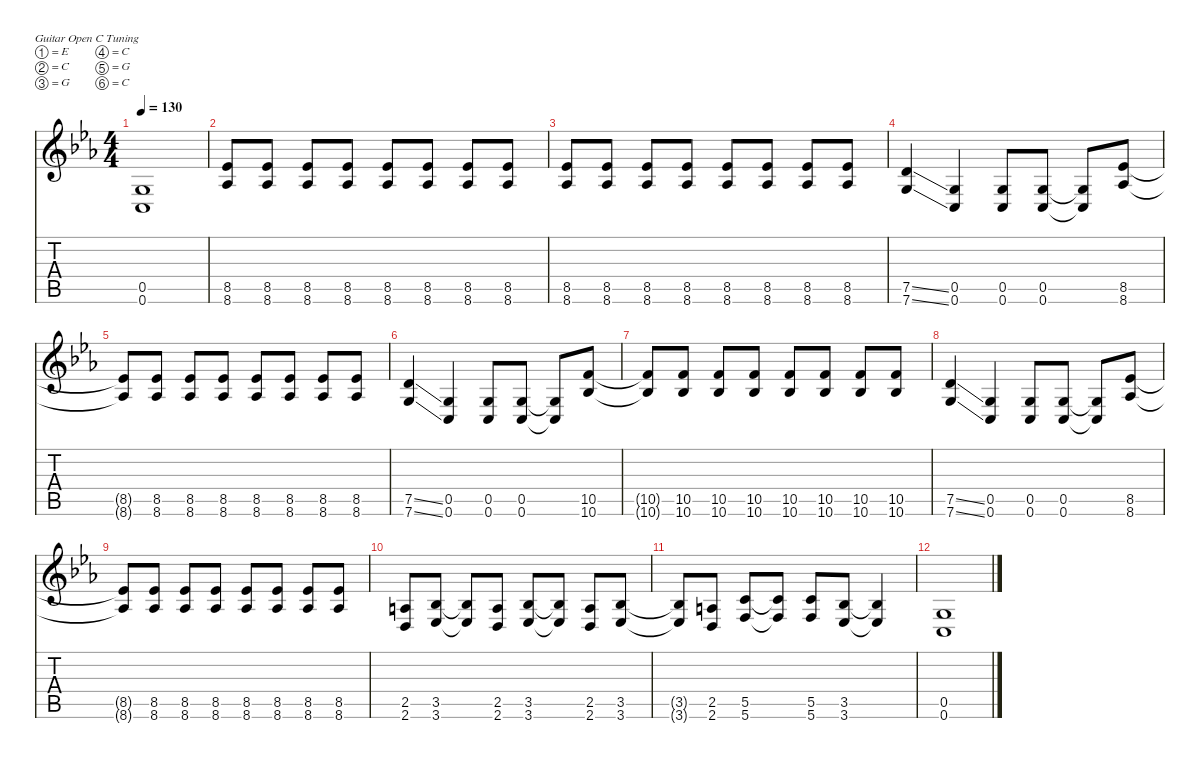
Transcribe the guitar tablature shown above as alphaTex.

\defaultSystemsLayout 4
\hideDynamics
\bracketExtendMode nobrackets
\singleTrackTrackNamePolicy hidden
\multiTrackTrackNamePolicy hidden
\firstSystemTrackNameMode fullname
\firstSystemTrackNameOrientation horizontal
\otherSystemsTrackNameOrientation horizontal
\track ("Guitar 1" "dist.guit.") {instrument distortionguitar}
\staff {score tabs}
\tuning (E4 C4 G3 C3 G2 C2)
\ts (4 4)
\tempo 130
\clef g2
\ks cminor
(0.5{acc forcenatural} 0.6{acc forcenatural}).1{dy f beam Up} |
(8.5{acc b} 8.6{acc b}).8{beam Up} (8.5{acc b} 8.6{acc b}).8{beam Up} (8.5{acc b} 8.6{acc b}).8{beam Up} (8.5{acc b} 8.6{acc b}).8{beam Up} (8.5{acc b} 8.6{acc b}).8{beam Up} (8.5{acc b} 8.6{acc b}).8{beam Up} (8.5{acc b} 8.6{acc b}).8{beam Up} (8.5{acc b} 8.6{acc b}).8{beam Up} |
(8.5{acc b} 8.6{acc b}).8{beam Up} (8.5{acc b} 8.6{acc b}).8{beam Up} (8.5{acc b} 8.6{acc b}).8{beam Up} (8.5{acc b} 8.6{acc b}).8{beam Up} (8.5{acc b} 8.6{acc b}).8{beam Up} (8.5{acc b} 8.6{acc b}).8{beam Up} (8.5{acc b} 8.6{acc b}).8{beam Up} (8.5{acc b} 8.6{acc b}).8{beam Up} |
(7.5{ss acc forcenatural} 7.6{ss acc forcenatural}).4{beam Up} (0.5{acc forcenatural} 0.6{acc forcenatural}).4{beam Up} (0.5{acc forcenatural} 0.6{acc forcenatural}).8{beam Up} (0.5{acc forcenatural} 0.6{acc forcenatural}).8{beam Up} (0.5{t acc forcenatural} 0.6{t acc forcenatural}).8{beam Up} (8.5{acc b} 8.6{acc b}).8{beam Up} |
(8.5{t acc b} 8.6{t acc b}).8{beam Up} (8.5{acc b} 8.6{acc b}).8{beam Up} (8.5{acc b} 8.6{acc b}).8{beam Up} (8.5{acc b} 8.6{acc b}).8{beam Up} (8.5{acc b} 8.6{acc b}).8{beam Up} (8.5{acc b} 8.6{acc b}).8{beam Up} (8.5{acc b} 8.6{acc b}).8{beam Up} (8.5{acc b} 8.6{acc b}).8{beam Up} |
(7.5{ss acc forcenatural} 7.6{ss acc forcenatural}).4{beam Up} (0.5{acc forcenatural} 0.6{acc forcenatural}).4{beam Up} (0.5{acc forcenatural} 0.6{acc forcenatural}).8{beam Up} (0.5{acc forcenatural} 0.6{acc forcenatural}).8{beam Up} (0.5{t acc forcenatural} 0.6{t acc forcenatural}).8{beam Up} (10.5{acc forcenatural} 10.6{acc b}).8{beam Up} |
(10.5{t acc forcenatural} 10.6{t acc b}).8{beam Up} (10.5{acc forcenatural} 10.6{acc b}).8{beam Up} (10.5{acc forcenatural} 10.6{acc b}).8{beam Up} (10.5{acc forcenatural} 10.6{acc b}).8{beam Up} (10.5{acc forcenatural} 10.6{acc b}).8{beam Up} (10.5{acc forcenatural} 10.6{acc b}).8{beam Up} (10.5{acc forcenatural} 10.6{acc b}).8{beam Up} (10.5{acc forcenatural} 10.6{acc b}).8{beam Up} |
(7.5{ss acc forcenatural} 7.6{ss acc forcenatural}).4{beam Up} (0.5{acc forcenatural} 0.6{acc forcenatural}).4{beam Up} (0.5{acc forcenatural} 0.6{acc forcenatural}).8{beam Up} (0.5{acc forcenatural} 0.6{acc forcenatural}).8{beam Up} (0.5{t acc forcenatural} 0.6{t acc forcenatural}).8{beam Up} (8.5{acc b} 8.6{acc b}).8{beam Up} |
(8.5{t acc b} 8.6{t acc b}).8{beam Up} (8.5{acc b} 8.6{acc b}).8{beam Up} (8.5{acc b} 8.6{acc b}).8{beam Up} (8.5{acc b} 8.6{acc b}).8{beam Up} (8.5{acc b} 8.6{acc b}).8{beam Up} (8.5{acc b} 8.6{acc b}).8{beam Up} (8.5{acc b} 8.6{acc b}).8{beam Up} (8.5{acc b} 8.6{acc b}).8{beam Up} |
(2.5{acc forcenatural} 2.6{acc forcenatural}).8{beam Up} (3.5{acc b} 3.6{acc b}).8{beam Up} (3.5{t acc b} 3.6{t acc b}).8{beam Up} (2.5{acc forcenatural} 2.6{acc forcenatural}).8{beam Up} (3.5{acc b} 3.6{acc b}).8{beam Up} (3.5{t acc b} 3.6{t acc b}).8{beam Up} (2.5{acc forcenatural} 2.6{acc forcenatural}).8{beam Up} (3.5{acc b} 3.6{acc b}).8{beam Up} |
(3.5{t acc b} 3.6{t acc b}).8{beam Up} (2.5{acc forcenatural} 2.6{acc forcenatural}).8{beam Up} (5.5{acc forcenatural} 5.6{acc forcenatural}).8{beam Up} (5.5{t acc forcenatural} 5.6{t acc forcenatural}).8{beam Up} (5.5{acc forcenatural} 5.6{acc forcenatural}).8{beam Up} (3.5{acc b} 3.6{acc b}).8{beam Up} (3.5{t acc b} 3.6{t acc b}).4{beam Up} |
(0.5{acc forcenatural} 0.6{acc forcenatural}).1{beam Up}
